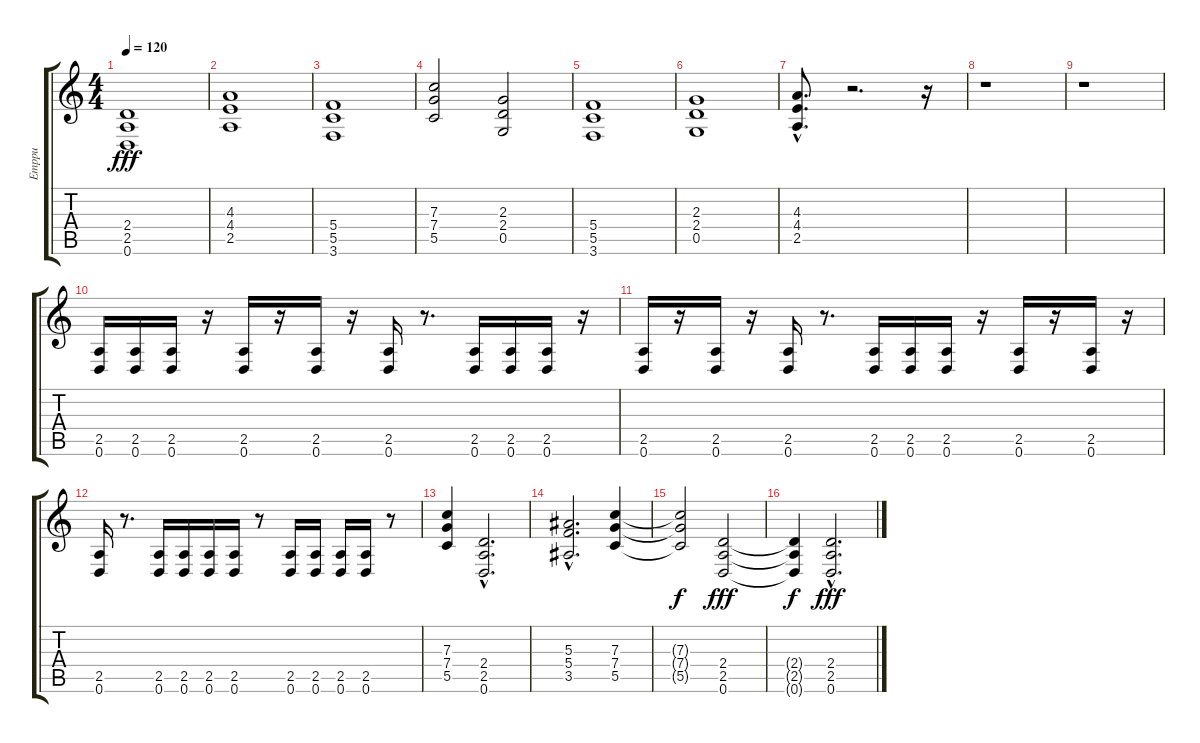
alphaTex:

\track ("Emppu" "Emppu") {instrument distortionguitar}
\staff {score tabs}
\tuning (D4 A3 F3 C3 G2 D2) {hide}
\ts (4 4)
\tempo 120
\clef g2
\ks c
(2.4 2.5 0.6).1{dy fff} |
(4.3 4.4 2.5).1 |
(5.4 5.5 3.6).1 |
(7.3 7.4 5.5).2 (2.3 2.4 0.5).2 |
(5.4 5.5 3.6).1 |
(2.3 2.4 0.5).1 |
(4.3{hac} 4.4{hac} 2.5{hac}).8{d} r.2{d} r.16 |
r.1 |
r.1 |
(2.5 0.6).16 (2.5 0.6).16 (2.5 0.6).16 r.16 (2.5 0.6).16 r.16 (2.5 0.6).16 r.16 (2.5 0.6).16 r.8{d} (2.5 0.6).16 (2.5 0.6).16 (2.5 0.6).16 r.16 |
(2.5 0.6).16 r.16 (2.5 0.6).16 r.16 (2.5 0.6).16 r.8{d} (2.5 0.6).16 (2.5 0.6).16 (2.5 0.6).16 r.16 (2.5 0.6).16 r.16 (2.5 0.6).16 r.16 |
(2.5 0.6).16 r.8{d} (2.5 0.6).16 (2.5 0.6).16 (2.5 0.6).16 (2.5 0.6).16 r.8 (2.5 0.6).16 (2.5 0.6).16 (2.5 0.6).16 (2.5 0.6).16 r.8 |
(7.3 7.4 5.5).4 (2.4{hac} 2.5{hac} 0.6{hac}).2{d} |
(5.3{hac} 5.4{hac} 3.5{hac}).2{d} (7.3 7.4 5.5).4 |
(7.3{t} 7.4{t} 5.5{t}).2{dy f} (2.4 2.5 0.6).2{dy fff} |
(2.4{t} 2.5{t} 0.6{t}).4{dy f} (2.4{hac} 2.5{hac} 0.6{hac}).2{d dy fff}
